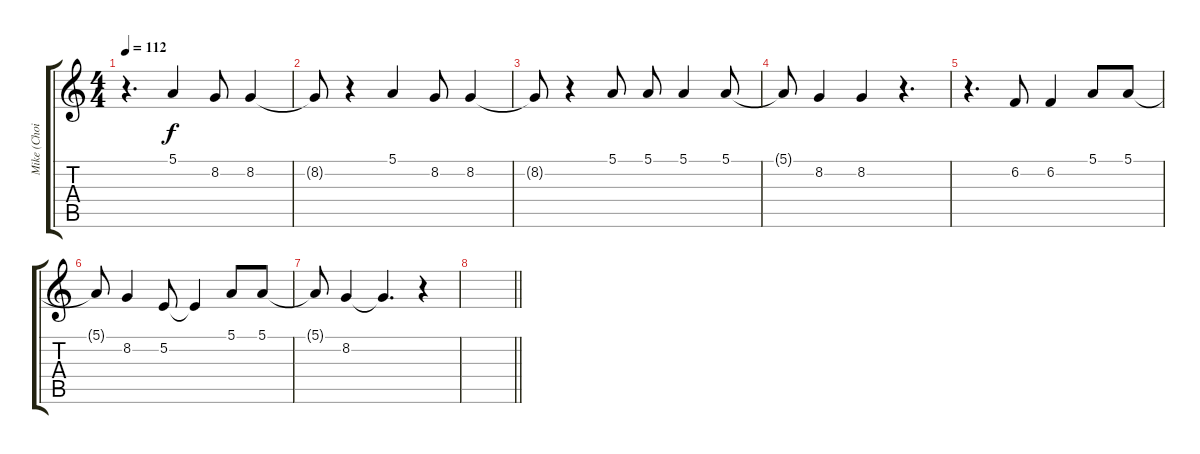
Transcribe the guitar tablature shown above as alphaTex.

\track ("Mike (Choirs)" "Mike (Choi") {instrument lead3calliope}
\staff {score tabs}
\tuning (E4 B3 G3 D3 A2 E2) {hide}
\ts (4 4)
\tempo 112
\clef g2
\ks c
r.4{d dy f} 5.1.4 8.2.8 8.2.4 |
8.2{t}.8 r.4 5.1.4 8.2.8 8.2.4 |
8.2{t}.8 r.4 5.1.8 5.1.8 5.1.4 5.1.8 |
5.1{t}.8 8.2.4 8.2.4 r.4{d} |
r.4{d} 6.2.8 6.2.4 5.1.8 5.1.8 |
5.1{t}.8 8.2.4 5.2.8 5.2{t}.4 5.1.8 5.1.8 |
5.1{t}.8 8.2.4 8.2{t}.4{d} r.4 |
\barLineRight lightlight
